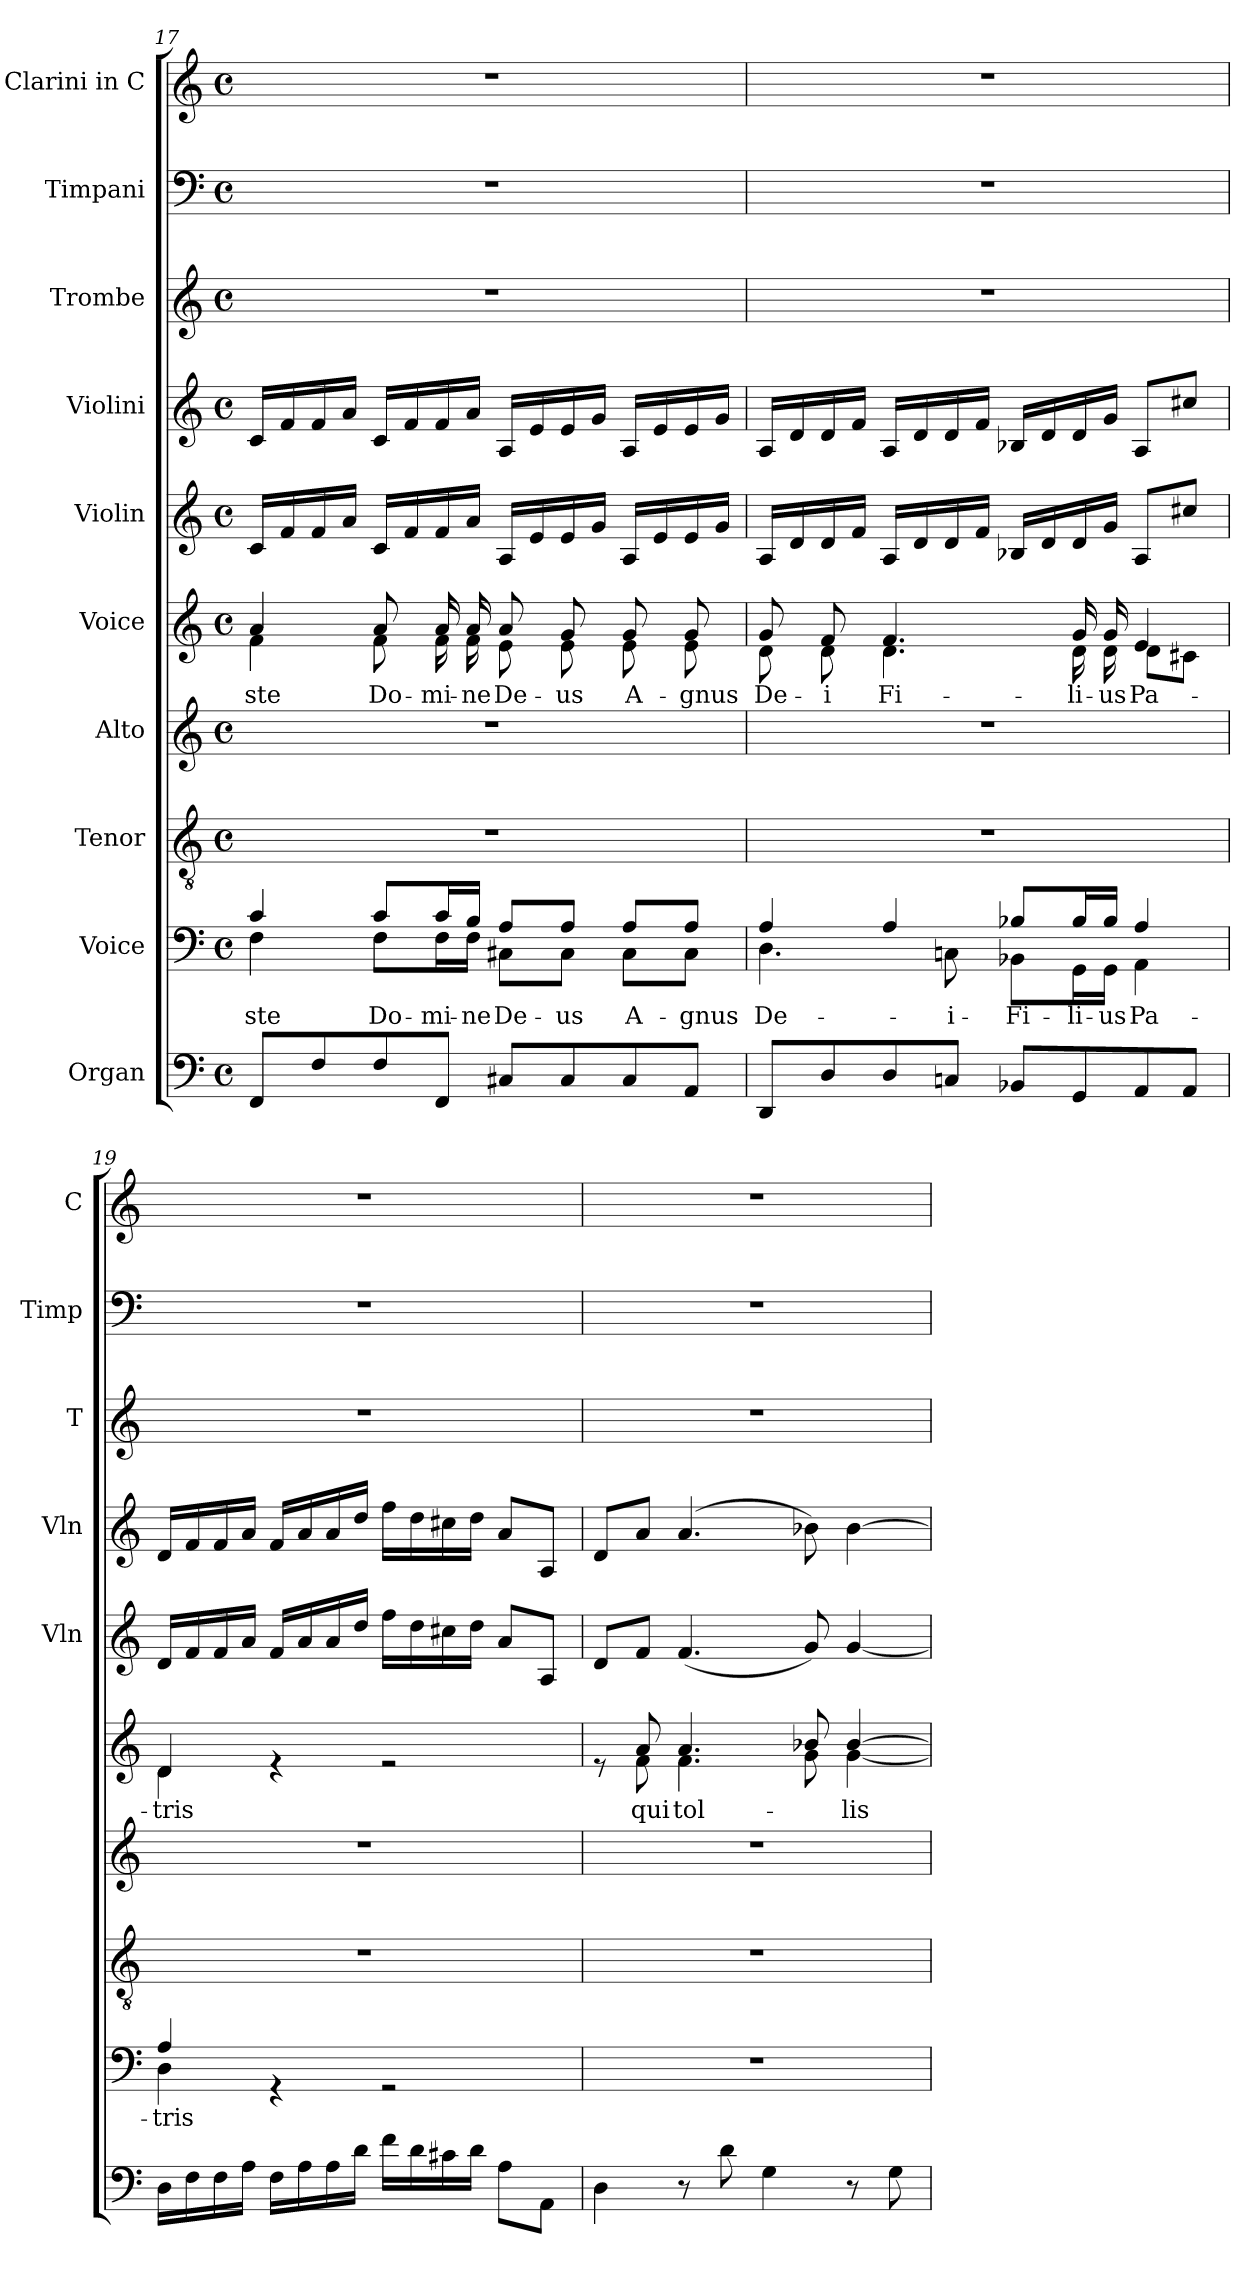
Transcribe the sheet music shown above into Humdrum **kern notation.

**kern	**kern	**text	**kern	**kern	**kern	**text	**kern	**kern	**kern	**kern	**kern
*part10	*part9	*part9	*part8	*part7	*part6	*part6	*part5	*part4	*part3	*part2	*part1
*staff10	*staff9	*staff9	*staff8	*staff7	*staff6	*staff6	*staff5	*staff4	*staff3	*staff2	*staff1
*I"Organ	*I"Voice	*	*I"Tenor	*I"Alto	*I"Voice	*	*I"Violin	*I"Violini	*I"Trombe	*I"Timpani	*I"Clarini in C
*	*	*	*	*	*	*	*I'Vln	*I'Vln	*I'T	*I'Timp	*I'C
*clefF4	*clefF4	*	*clefGv2	*clefG2	*clefG2	*	*clefG2	*clefG2	*clefG2	*clefF4	*clefG2
*k[]	*k[]	*	*k[]	*k[]	*k[]	*	*k[]	*k[]	*k[]	*k[]	*k[]
*M4/4	*M4/4	*	*M4/4	*M4/4	*M4/4	*	*M4/4	*M4/4	*M4/4	*M4/4	*M4/4
*met(c)	*met(c)	*	*met(c)	*met(c)	*met(c)	*	*met(c)	*met(c)	*met(c)	*met(c)	*met(c)
=17	=17	=17	=17	=17	=17	=17	=17	=17	=17	=17	=17
*	*^	*	*	*	*	*	*	*	*	*	*
!	!	!	!LO:LY:b	!	!	!	!LO:LY:b	!	!	!	!	!
*	*	*	*	*	*	*^	*	*	*	*	*	*
8FF/L	4c/	4F\	-ste	1r	1r	4a/	4f\	-ste	16c/LL	16c/LL	1r	1r	1r
.	.	.	.	.	.	.	.	.	16f/	16f/	.	.	.
8F/	.	.	.	.	.	.	.	.	16f/	16f/	.	.	.
.	.	.	.	.	.	.	.	.	16a/JJ	16a/JJ	.	.	.
!	!	!	!LO:LY:b	!	!	!	!	!LO:LY:b	!	!	!	!	!
8F/	8c/L	8F\L	Do-	.	.	8a/	8f\	Do-	16c/LL	16c/LL	.	.	.
.	.	.	.	.	.	.	.	.	16f/	16f/	.	.	.
!	!	!	!LO:LY:b	!	!	!	!	!LO:LY:b	!	!	!	!	!
8FF/J	16c/L	16F\L	-mi-	.	.	16a/	16f\	-mi-	16f/	16f/	.	.	.
!	!	!	!LO:LY:b	!	!	!	!	!LO:LY:b	!	!	!	!	!
.	16B/JJ	16F\JJ	-ne	.	.	16a/	16f\	-ne	16a/JJ	16a/JJ	.	.	.
!	!	!	!LO:LY:b	!	!	!	!	!LO:LY:b	!	!	!	!	!
8C#X/L	8A/L	8C#X\L	De-	.	.	8a/	8e\	De-	16A/LL	16A/LL	.	.	.
.	.	.	.	.	.	.	.	.	16e/	16e/	.	.	.
!	!	!	!LO:LY:b	!	!	!	!	!LO:LY:b	!	!	!	!	!
8C#/	8A/J	8C#\J	-us	.	.	8g/	8e\	-us	16e/	16e/	.	.	.
.	.	.	.	.	.	.	.	.	16g/JJ	16g/JJ	.	.	.
!	!	!	!LO:LY:b	!	!	!	!	!LO:LY:b	!	!	!	!	!
8C#/	8A/L	8C#\L	A-	.	.	8g/	8e\	A-	16A/LL	16A/LL	.	.	.
.	.	.	.	.	.	.	.	.	16e/	16e/	.	.	.
!	!	!	!LO:LY:b	!	!	!	!	!LO:LY:b	!	!	!	!	!
8AA/J	8A/J	8C#\J	-gnus	.	.	8g/	8e\	-gnus	16e/	16e/	.	.	.
.	.	.	.	.	.	.	.	.	16g/JJ	16g/JJ	.	.	.
=18	=18	=18	=18	=18	=18	=18	=18	=18	=18	=18	=18	=18	=18
!	!	!	!LO:LY:b	!	!	!	!	!LO:LY:b	!	!	!	!	!
8DD/L	4A/	4.D\	De-	1r	1r	8g/	8d\	De-	16A/LL	16A/LL	1r	1r	1r
.	.	.	.	.	.	.	.	.	16d/	16d/	.	.	.
!	!	!	!	!	!	!	!	!LO:LY:b	!	!	!	!	!
8D/	.	.	.	.	.	8f/	8d\	-i	16d/	16d/	.	.	.
.	.	.	.	.	.	.	.	.	16f/JJ	16f/JJ	.	.	.
!	!	!	!	!	!	!	!	!LO:LY:b	!	!	!	!	!
8D/	4A/	.	.	.	.	4.f/	4.d\	Fi-	16A/LL	16A/LL	.	.	.
.	.	.	.	.	.	.	.	.	16d/	16d/	.	.	.
!	!	!	!LO:LY:b	!	!	!	!	!	!	!	!	!	!
8Cn/J	.	8Cn\	-i	.	.	.	.	.	16d/	16d/	.	.	.
.	.	.	.	.	.	.	.	.	16f/JJ	16f/JJ	.	.	.
!	!	!	!LO:LY:b	!	!	!	!	!	!	!	!	!	!
8BB-X/L	8B-X/L	8BB-X\L	Fi-	.	.	.	.	.	16B-X/LL	16B-X/LL	.	.	.
.	.	.	.	.	.	.	.	.	16d/	16d/	.	.	.
!	!	!	!LO:LY:b	!	!	!	!	!LO:LY:b	!	!	!	!	!
8GG/	16B-/L	16GG\L	-li-	.	.	16g/	16d\	-li-	16d/	16d/	.	.	.
!	!	!	!LO:LY:b	!	!	!	!	!LO:LY:b	!	!	!	!	!
.	16B-/JJ	16GG\JJ	-us	.	.	16g/	16d\	-us	16g/JJ	16g/JJ	.	.	.
!	!	!	!LO:LY:b	!	!	!	!	!LO:LY:b	!	!	!	!	!
8AA/	4A/	4AA\	Pa-	.	.	4e/	8d\L	Pa-	8A/L	8A/L	.	.	.
8AA/J	.	.	.	.	.	.	8c#X\J	.	8cc#X/J	8cc#X/J	.	.	.
!!LO:PB:g=z
=19	=19	=19	=19	=19	=19	=19	=19	=19	=19	=19	=19	=19	=19
!	!	!	!LO:LY:b	!	!	!	!	!LO:LY:b	!	!	!	!	!
16D\LL	4A/	4D\	-tris	1r	1r	4d/	4d\	-tris	16d/LL	16d/LL	1r	1r	1r
16F\	.	.	.	.	.	.	.	.	16f/	16f/	.	.	.
16F\	.	.	.	.	.	.	.	.	16f/	16f/	.	.	.
16A\JJ	.	.	.	.	.	.	.	.	16a/JJ	16a/JJ	.	.	.
16F\LL	4rGG	2.ryy	.	.	.	4re	2.ryy	.	16f/LL	16f/LL	.	.	.
16A\	.	.	.	.	.	.	.	.	16a/	16a/	.	.	.
16A\	.	.	.	.	.	.	.	.	16a/	16a/	.	.	.
16d\JJ	.	.	.	.	.	.	.	.	16dd/JJ	16dd/JJ	.	.	.
16f\LL	2rGG	.	.	.	.	2re	.	.	16ff\LL	16ff\LL	.	.	.
16d\	.	.	.	.	.	.	.	.	16dd\	16dd\	.	.	.
16c#X\	.	.	.	.	.	.	.	.	16cc#X\	16cc#X\	.	.	.
16d\JJ	.	.	.	.	.	.	.	.	16dd\JJ	16dd\JJ	.	.	.
8A\L	.	.	.	.	.	.	.	.	8a/L	8a/L	.	.	.
8AA\J	.	.	.	.	.	.	.	.	8A/J	8A/J	.	.	.
*	*v	*v	*	*	*	*	*	*	*	*	*	*	*
=20	=20	=20	=20	=20	=20	=20	=20	=20	=20	=20	=20	=20
4D\	1r	.	1r	1r	8re	8ryy	.	8d/L	8d/L	1r	1r	1r
!	!	!	!	!	!	!	!LO:LY:b	!	!	!	!	!
.	.	.	.	.	8a/	8f\	qui	8f/J	8a/J	.	.	.
!	!	!	!	!	!	!	!LO:LY:b	!	!	!	!	!
8r	.	.	.	.	4.a/	4.f\	tol-	(4.f/	(4.a/	.	.	.
8d\	.	.	.	.	.	.	.	.	.	.	.	.
4G\	.	.	.	.	.	.	.	.	.	.	.	.
.	.	.	.	.	8b-X/	8g\	.	8g/)	8b-X\)	.	.	.
!	!	!	!	!	!	!	!LO:LY:b	!	!	!	!	!
8r	.	.	.	.	[4b-/	[4g\	-lis	[4g/	[4b-\	.	.	.
8G\	.	.	.	.	.	.	.	.	.	.	.	.
*	*	*	*	*	*v	*v	*	*	*	*	*	*
=	=	=	=	=	=	=	=	=	=	=	=
*-	*-	*-	*-	*-	*-	*-	*-	*-	*-	*-	*-
